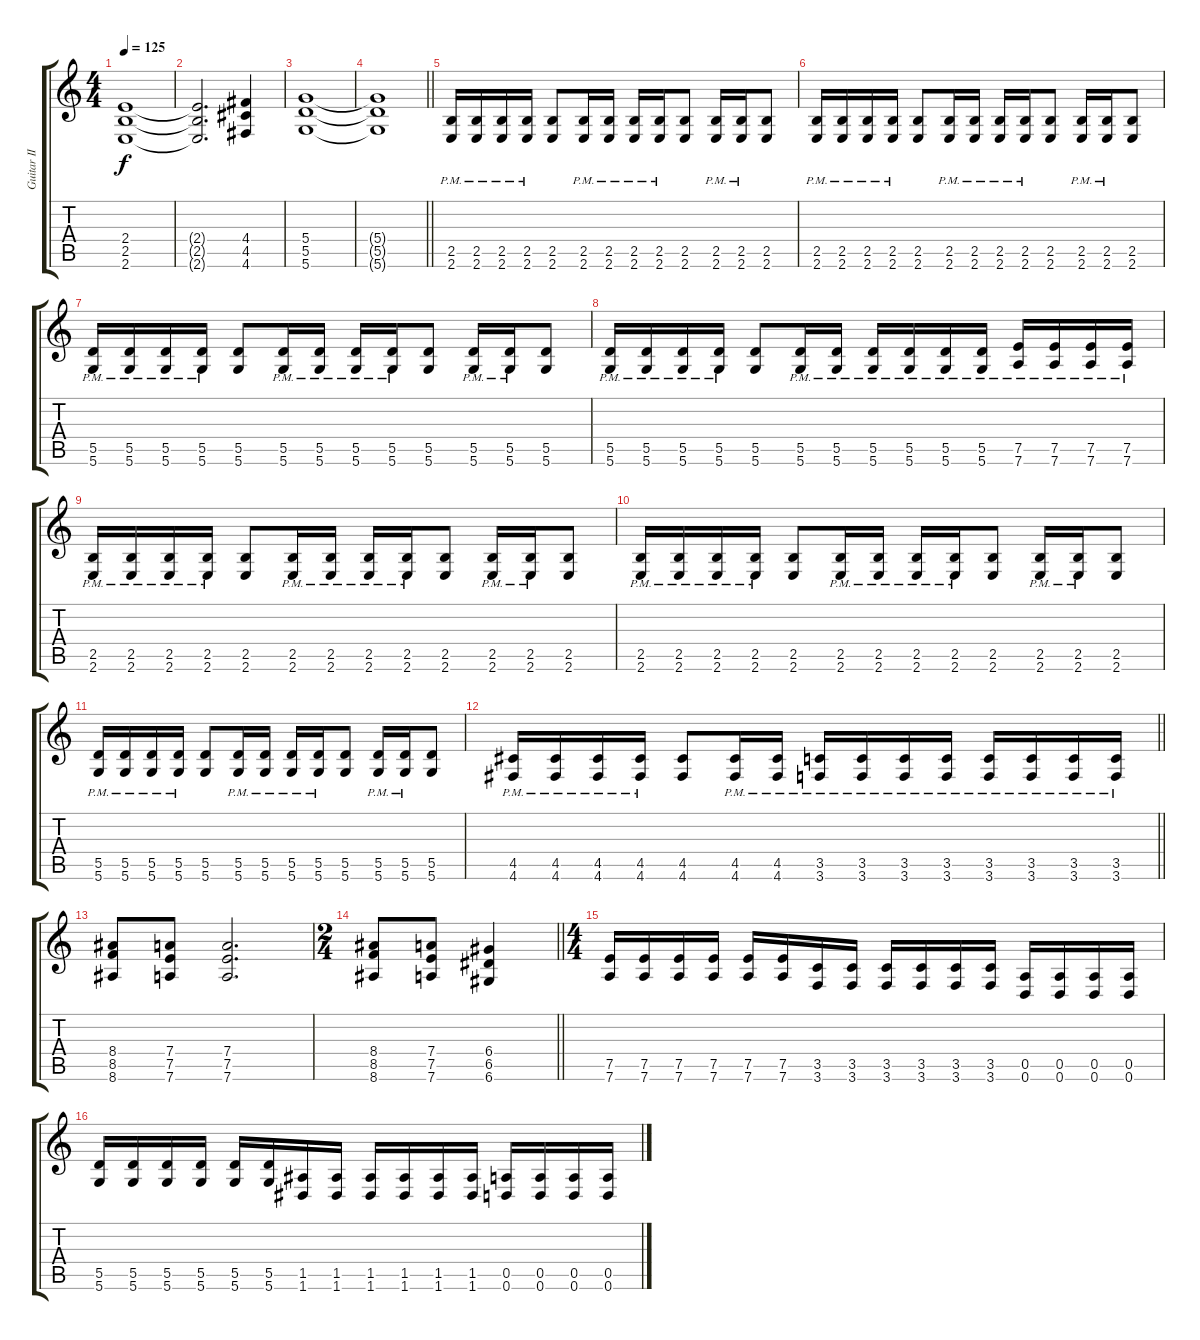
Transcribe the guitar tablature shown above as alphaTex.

\track ("Guitar II" "Guitar II") {instrument distortionguitar}
\staff {score tabs}
\tuning (D4 A3 F3 D3 A2 D2) {hide}
\ts (4 4)
\tempo 125
\clef g2
\ks c
(2.4 2.5 2.6).1{dy f} |
(2.4{t} 2.5{t} 2.6{t}).2{d} (4.4 4.5 4.6).4 |
(5.4 5.5 5.6).1 |
\barLineRight lightlight
(5.4{t} 5.5{t} 5.6{t}).1 |
(2.5{pm} 2.6{pm}).16 (2.5{pm} 2.6{pm}).16 (2.5{pm} 2.6{pm}).16 (2.5{pm} 2.6{pm}).16 (2.5 2.6).8 (2.5{pm} 2.6{pm}).16 (2.5{pm} 2.6{pm}).16 (2.5{pm} 2.6{pm}).16 (2.5{pm} 2.6{pm}).16 (2.5 2.6).8 (2.5{pm} 2.6{pm}).16 (2.5{pm} 2.6{pm}).16 (2.5 2.6).8 |
(2.5{pm} 2.6{pm}).16 (2.5{pm} 2.6{pm}).16 (2.5{pm} 2.6{pm}).16 (2.5{pm} 2.6{pm}).16 (2.5 2.6).8 (2.5{pm} 2.6{pm}).16 (2.5{pm} 2.6{pm}).16 (2.5{pm} 2.6{pm}).16 (2.5{pm} 2.6{pm}).16 (2.5 2.6).8 (2.5{pm} 2.6{pm}).16 (2.5{pm} 2.6{pm}).16 (2.5 2.6).8 |
(5.5{pm} 5.6{pm}).16 (5.5{pm} 5.6{pm}).16 (5.5{pm} 5.6{pm}).16 (5.5{pm} 5.6{pm}).16 (5.5 5.6).8 (5.5{pm} 5.6{pm}).16 (5.5{pm} 5.6{pm}).16 (5.5{pm} 5.6{pm}).16 (5.5{pm} 5.6{pm}).16 (5.5 5.6).8 (5.5{pm} 5.6{pm}).16 (5.5{pm} 5.6{pm}).16 (5.5 5.6).8 |
(5.5{pm} 5.6{pm}).16 (5.5{pm} 5.6{pm}).16 (5.5{pm} 5.6{pm}).16 (5.5{pm} 5.6{pm}).16 (5.5 5.6).8 (5.5{pm} 5.6{pm}).16 (5.5{pm} 5.6{pm}).16 (5.5{pm} 5.6{pm}).16 (5.5{pm} 5.6{pm}).16 (5.5{pm} 5.6{pm}).16 (5.5{pm} 5.6{pm}).16 (7.5{pm} 7.6{pm}).16 (7.5{pm} 7.6{pm}).16 (7.5{pm} 7.6{pm}).16 (7.5{pm} 7.6{pm}).16 |
(2.5{pm} 2.6{pm}).16 (2.5{pm} 2.6{pm}).16 (2.5{pm} 2.6{pm}).16 (2.5{pm} 2.6{pm}).16 (2.5 2.6).8 (2.5{pm} 2.6{pm}).16 (2.5{pm} 2.6{pm}).16 (2.5{pm} 2.6{pm}).16 (2.5{pm} 2.6{pm}).16 (2.5 2.6).8 (2.5{pm} 2.6{pm}).16 (2.5{pm} 2.6{pm}).16 (2.5 2.6).8 |
(2.5{pm} 2.6{pm}).16 (2.5{pm} 2.6{pm}).16 (2.5{pm} 2.6{pm}).16 (2.5{pm} 2.6{pm}).16 (2.5 2.6).8 (2.5{pm} 2.6{pm}).16 (2.5{pm} 2.6{pm}).16 (2.5{pm} 2.6{pm}).16 (2.5{pm} 2.6{pm}).16 (2.5 2.6).8 (2.5{pm} 2.6{pm}).16 (2.5{pm} 2.6{pm}).16 (2.5 2.6).8 |
(5.5{pm} 5.6{pm}).16 (5.5{pm} 5.6{pm}).16 (5.5{pm} 5.6{pm}).16 (5.5{pm} 5.6{pm}).16 (5.5 5.6).8 (5.5{pm} 5.6{pm}).16 (5.5{pm} 5.6{pm}).16 (5.5{pm} 5.6{pm}).16 (5.5{pm} 5.6{pm}).16 (5.5 5.6).8 (5.5{pm} 5.6{pm}).16 (5.5{pm} 5.6{pm}).16 (5.5 5.6).8 |
\barLineRight lightlight
(4.5{pm} 4.6{pm}).16 (4.5{pm} 4.6{pm}).16 (4.5{pm} 4.6{pm}).16 (4.5{pm} 4.6{pm}).16 (4.5 4.6).8 (4.5{pm} 4.6{pm}).16 (4.5{pm} 4.6{pm}).16 (3.5{pm} 3.6{pm}).16 (3.5{pm} 3.6{pm}).16 (3.5{pm} 3.6{pm}).16 (3.5{pm} 3.6{pm}).16 (3.5{pm} 3.6{pm}).16 (3.5{pm} 3.6{pm}).16 (3.5{pm} 3.6{pm}).16 (3.5{pm} 3.6{pm}).16 |
(8.4 8.5 8.6).8 (7.4 7.5 7.6).8 (7.4 7.5 7.6).2{d} |
\ts (2 4)
\barLineRight lightlight
(8.4 8.5 8.6).8 (7.4 7.5 7.6).8 (6.4 6.5 6.6).4 |
\ts (4 4)
(7.5 7.6).16 (7.5 7.6).16 (7.5 7.6).16 (7.5 7.6).16 (7.5 7.6).16 (7.5 7.6).16 (3.5 3.6).16 (3.5 3.6).16 (3.5 3.6).16 (3.5 3.6).16 (3.5 3.6).16 (3.5 3.6).16 (0.5 0.6).16 (0.5 0.6).16 (0.5 0.6).16 (0.5 0.6).16 |
(5.5 5.6).16 (5.5 5.6).16 (5.5 5.6).16 (5.5 5.6).16 (5.5 5.6).16 (5.5 5.6).16 (1.5 1.6).16 (1.5 1.6).16 (1.5 1.6).16 (1.5 1.6).16 (1.5 1.6).16 (1.5 1.6).16 (0.5 0.6).16 (0.5 0.6).16 (0.5 0.6).16 (0.5 0.6).16
